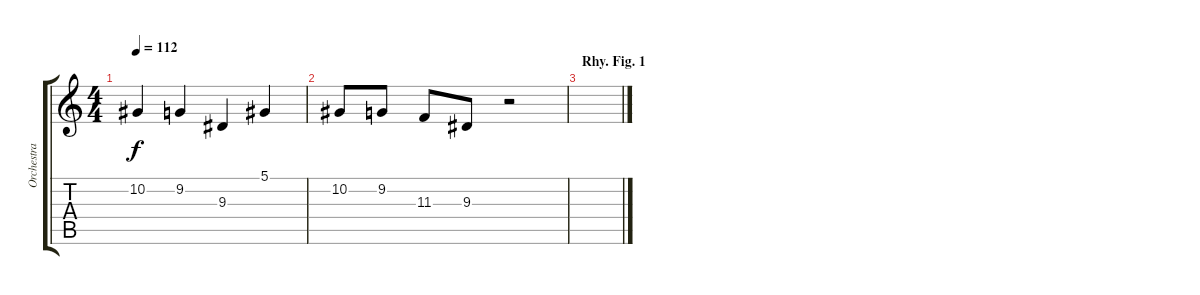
\track ("Orchestra 2 (Strings)" "Orchestra ") {instrument stringensemble1}
\staff {score tabs}
\tuning (Eb4 Bb3 Gb3 Db3 Ab2 Eb2) {hide}
\ts (4 4)
\tempo 112
\clef g2
\ks c
10.2{t}.4{dy f} 9.2.4 9.3.4 5.1.4 |
10.2.8 9.2.8 11.3.8 9.3.8 r.2 |
\section ("" "Rhy. Fig. 1")
